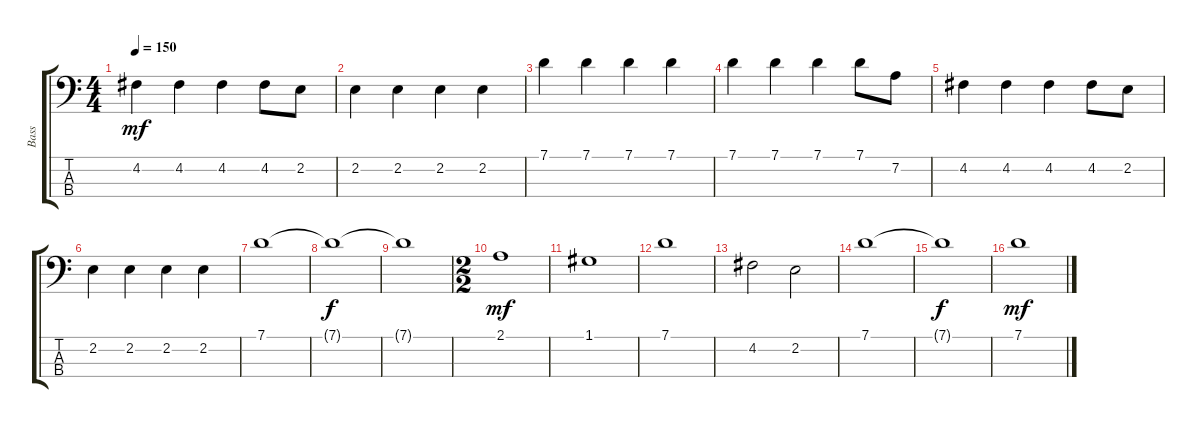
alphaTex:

\track ("Bass" "Bass") {instrument fretlessbass}
\staff {score tabs}
\tuning (G2 D2 A1 E1) {hide}
\ts (4 4)
\tempo 150
\clef f4
\ks c
4.2.4{dy mf} 4.2.4 4.2.4 4.2.8 2.2.8 |
2.2.4 2.2.4 2.2.4 2.2.4 |
7.1.4 7.1.4 7.1.4 7.1.4 |
7.1.4 7.1.4 7.1.4 7.1.8 7.2.8 |
4.2.4 4.2.4 4.2.4 4.2.8 2.2.8 |
2.2.4 2.2.4 2.2.4 2.2.4 |
7.1.1 |
7.1{t}.1{dy f} |
7.1{t}.1 |
\ts (2 2)
2.1.1{dy mf} |
1.1.1 |
7.1.1 |
4.2.2 2.2.2 |
7.1.1 |
7.1{t}.1{dy f} |
7.1.1{dy mf}
